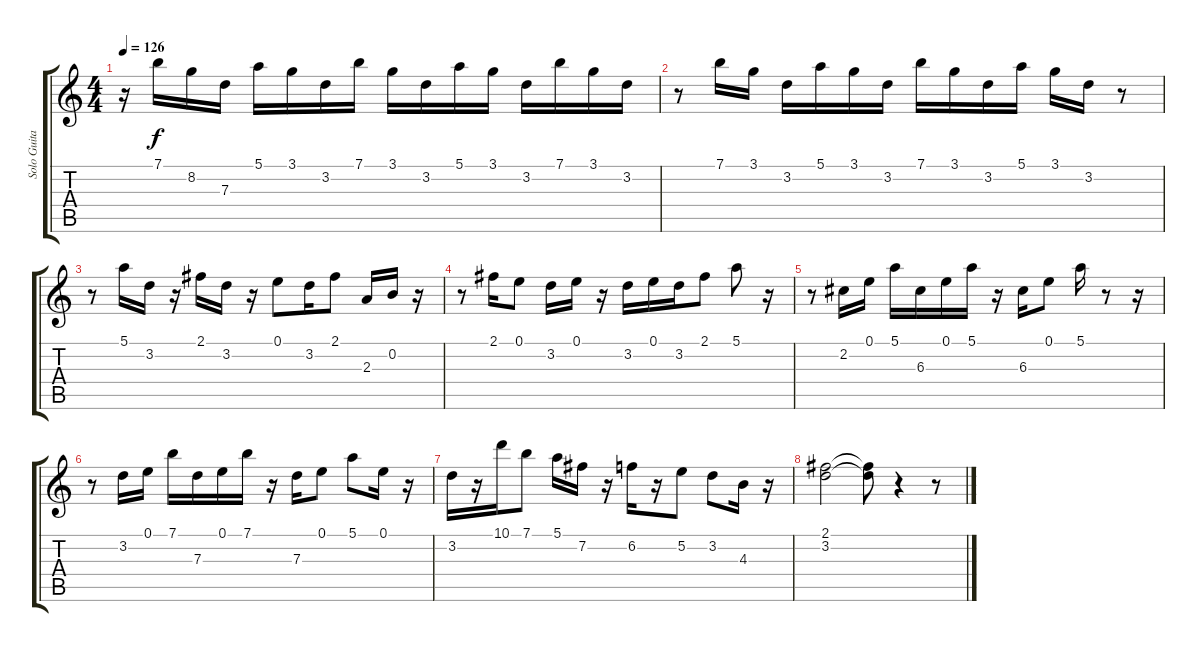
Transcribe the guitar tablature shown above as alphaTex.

\track ("Solo Guitar" "Solo Guita") {instrument acousticguitarsteel}
\staff {score tabs}
\tuning (E4 B3 G3 D3 A2 E2) {hide}
\ts (4 4)
\tempo 126
\clef g2
\ks c
r.16{dy f} 7.1.16 8.2.16 7.3.16 5.1.16 3.1.16 3.2.16 7.1.16 3.1.16 3.2.16 5.1.16 3.1.16 3.2.16 7.1.16 3.1.16 3.2.16 |
r.8 7.1.16 3.1.16 3.2.16 5.1.16 3.1.16 3.2.16 7.1.16 3.1.16 3.2.16 5.1.16 3.1.16 3.2.16 r.8 |
r.8 5.1.16 3.2.16 r.16 2.1.16 3.2.16 r.16 0.1.8 3.2.16 2.1.8 2.3.16 0.2.16 r.16 |
r.8 2.1.16 0.1.8 3.2.16 0.1.16 r.16 3.2.16 0.1.16 3.2.16 2.1.8 5.1.8 r.16 |
r.8 2.2.16 0.1.16 5.1.16 6.3.16 0.1.16 5.1.16 r.16 6.3.16 0.1.8 5.1.16 r.8 r.16 |
r.8 3.2.16 0.1.16 7.1.16 7.3.16 0.1.16 7.1.16 r.16 7.3.16 0.1.8 5.1.8 0.1.16 r.16 |
3.2.16 r.16 10.1.16 7.1.8 5.1.16 7.2.16 r.16 6.2.16 r.16 5.2.8 3.2.8 4.3.16 r.16 |
(2.1 3.2).2 (2.1{t} 3.2{t}).8 r.4 r.8
